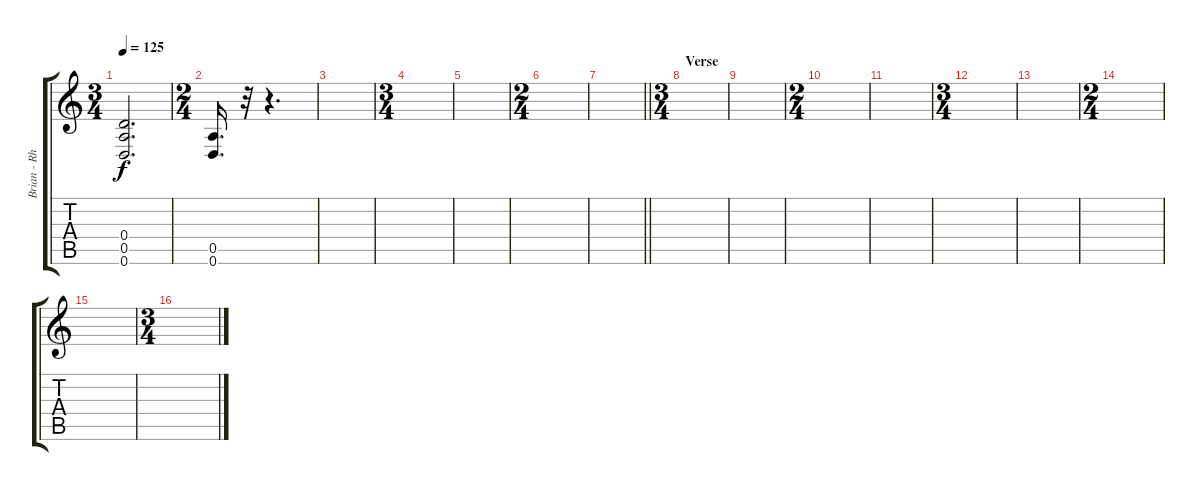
\track ("Brian - Rhythm Guitar II" "Brian - Rh") {instrument electricguitarjazz}
\staff {score tabs}
\tuning (E4 B3 G3 D3 A2 D2) {hide}
\ts (3 4)
\tempo 125
\clef g2
\ks c
(0.4{t} 0.5{t} 0.6{t}).2{d dy f volume 16} |
\ts (2 4)
(0.5 0.6).16{d volume 14} r.32 r.4{d} |
|
\ts (3 4)
|
|
\ts (2 4)
|
\barLineRight lightlight
|
\ts (3 4)
\section ("" "Verse")
|
|
\ts (2 4)
|
|
\ts (3 4)
|
|
\ts (2 4)
|
|
\ts (3 4)
